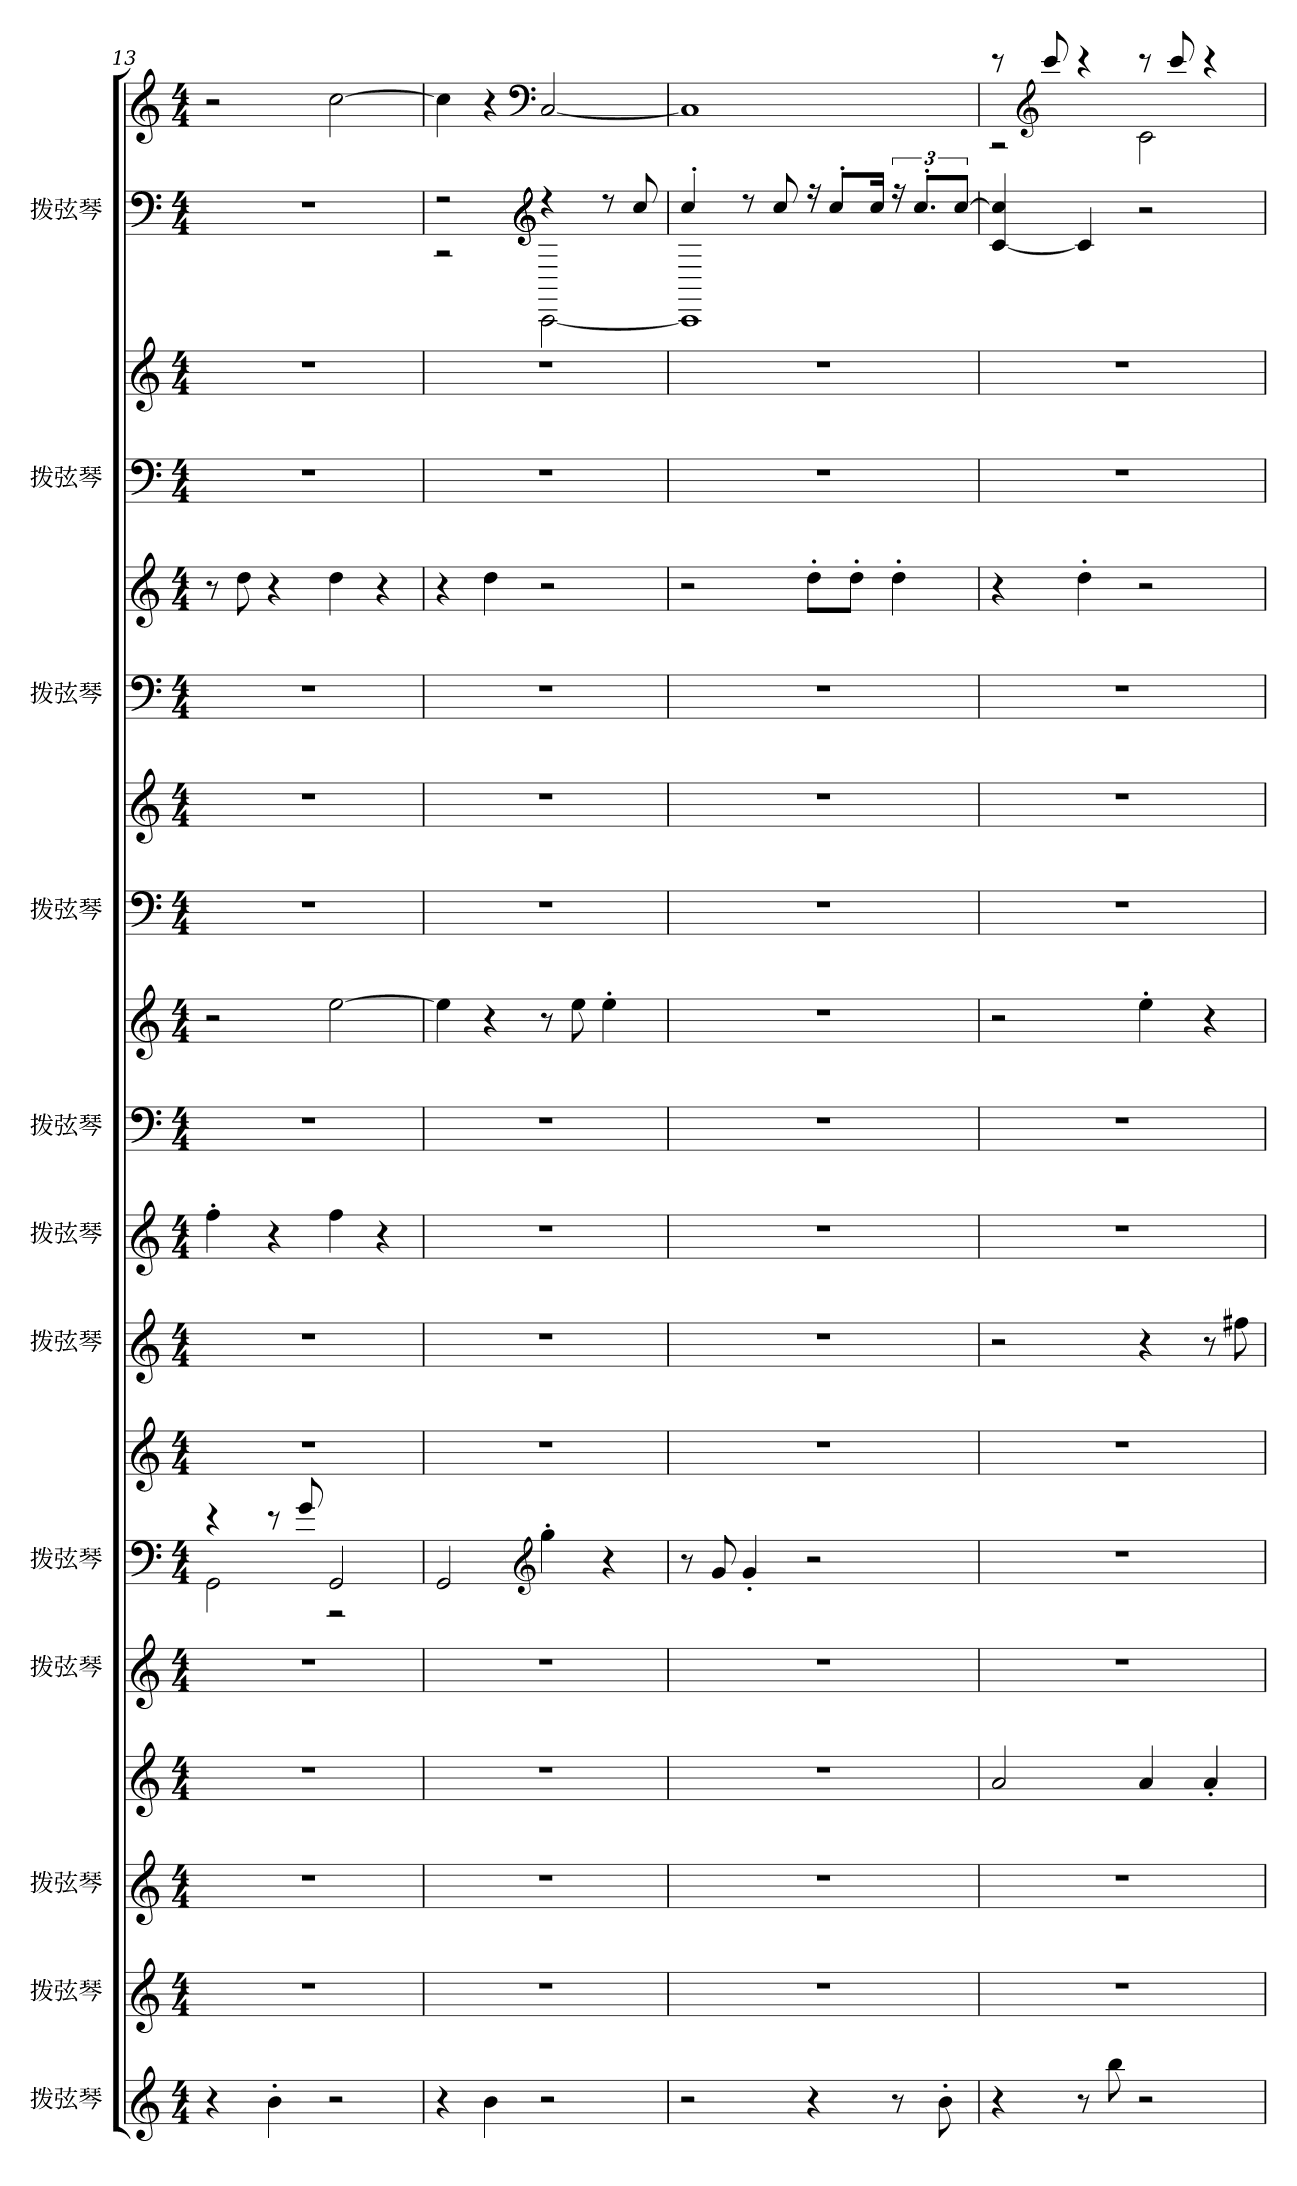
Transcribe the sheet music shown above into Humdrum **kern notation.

**kern	**kern	**kern	**kern	**kern	**kern	**kern	**kern	**kern	**kern	**kern	**kern	**kern	**kern	**kern	**kern	**kern	**kern	**kern
*part12	*part11	*part10	*part10	*part9	*part8	*part8	*part7	*part6	*part5	*part5	*part4	*part4	*part3	*part3	*part2	*part2	*part1	*part1
*staff19	*staff18	*staff17	*staff16	*staff15	*staff14	*staff13	*staff12	*staff11	*staff10	*staff9	*staff8	*staff7	*staff6	*staff5	*staff4	*staff3	*staff2	*staff1
*I"拨弦琴	*I"拨弦琴	*I"拨弦琴	*	*I"拨弦琴	*I"拨弦琴	*	*I"拨弦琴	*I"拨弦琴	*I"拨弦琴	*	*I"拨弦琴	*	*I"拨弦琴	*	*I"拨弦琴	*	*I"拨弦琴	*
*clefG2	*clefG2	*clefG2	*clefG2	*clefG2	*clefF4	*clefG2	*clefG2	*clefG2	*clefF4	*clefG2	*clefF4	*clefG2	*clefF4	*clefG2	*clefF4	*clefG2	*clefF4	*clefG2
*k[]	*k[]	*k[]	*k[]	*k[]	*k[]	*k[]	*k[]	*k[]	*k[]	*k[]	*k[]	*k[]	*k[]	*k[]	*k[]	*k[]	*k[]	*k[]
*M4/4	*M4/4	*M4/4	*M4/4	*M4/4	*M4/4	*M4/4	*M4/4	*M4/4	*M4/4	*M4/4	*M4/4	*M4/4	*M4/4	*M4/4	*M4/4	*M4/4	*M4/4	*M4/4
=13	=13	=13	=13	=13	=13	=13	=13	=13	=13	=13	=13	=13	=13	=13	=13	=13	=13	=13
*	*	*	*	*	*^	*	*	*	*	*	*	*	*	*	*	*	*	*
4r	1r	1r	1r	1r	4r	2GG\	1r	1r	4ff'\	1r	2r	1r	1r	1r	8r	1r	1r	1r	2r
.	.	.	.	.	.	.	.	.	.	.	.	.	.	.	8dd\	.	.	.	.
4b'\	.	.	.	.	8r	.	.	.	4r	.	.	.	.	.	4r	.	.	.	.
.	.	.	.	.	8g/	.	.	.	.	.	.	.	.	.	.	.	.	.	.
2r	.	.	.	.	2GG/	2r	.	.	4ff\	.	[2ee\	.	.	.	4dd\	.	.	.	[2cc\
.	.	.	.	.	.	.	.	.	4r	.	.	.	.	.	4r	.	.	.	.
*	*	*	*	*	*v	*v	*	*	*	*	*	*	*	*	*	*	*	*	*
!!LO:PB:g=z
=14	=14	=14	=14	=14	=14	=14	=14	=14	=14	=14	=14	=14	=14	=14	=14	=14	=14	=14
*	*	*	*	*	*	*	*	*	*	*	*	*	*	*	*	*	*^	*
4r	1r	1r	1r	1r	2GG/	1r	1r	1r	1r	4ee\]	1r	1r	1r	4r	1r	1r	2r	2r	4cc\]
4b\	.	.	.	.	.	.	.	.	.	4r	.	.	.	4dd\	.	.	.	.	4r
*	*	*	*	*	*clefG2	*	*	*	*	*	*	*	*	*	*	*	*clefG2	*	*clefF4
2r	.	.	.	.	4gg'\	.	.	.	.	8r	.	.	.	2r	.	.	4r	[2CC\	[2C/
.	.	.	.	.	.	.	.	.	.	8ee\	.	.	.	.	.	.	.	.	.
.	.	.	.	.	4r	.	.	.	.	4ee'\	.	.	.	.	.	.	8r	.	.
.	.	.	.	.	.	.	.	.	.	.	.	.	.	.	.	.	8cc/	.	.
=15	=15	=15	=15	=15	=15	=15	=15	=15	=15	=15	=15	=15	=15	=15	=15	=15	=15	=15	=15
2r	1r	1r	1r	1r	8r	1r	1r	1r	1r	1r	1r	1r	1r	2r	1r	1r	4cc'/	1CC]	1C]
.	.	.	.	.	8g/	.	.	.	.	.	.	.	.	.	.	.	.	.	.
.	.	.	.	.	4g'/	.	.	.	.	.	.	.	.	.	.	.	8r	.	.
.	.	.	.	.	.	.	.	.	.	.	.	.	.	.	.	.	8cc/	.	.
4r	.	.	.	.	2r	.	.	.	.	.	.	.	.	8dd'\L	.	.	16r	.	.
.	.	.	.	.	.	.	.	.	.	.	.	.	.	.	.	.	8cc'/L	.	.
.	.	.	.	.	.	.	.	.	.	.	.	.	.	8dd'\J	.	.	.	.	.
.	.	.	.	.	.	.	.	.	.	.	.	.	.	.	.	.	16cc/Jk	.	.
8r	.	.	.	.	.	.	.	.	.	.	.	.	.	4dd'\	.	.	24r	.	.
.	.	.	.	.	.	.	.	.	.	.	.	.	.	.	.	.	12.cc'/L	.	.
8b'\	.	.	.	.	.	.	.	.	.	.	.	.	.	.	.	.	.	.	.
.	.	.	.	.	.	.	.	.	.	.	.	.	.	.	.	.	[12cc/J	.	.
*	*	*	*	*	*	*	*	*	*	*	*	*	*	*	*	*	*v	*v	*
=16	=16	=16	=16	=16	=16	=16	=16	=16	=16	=16	=16	=16	=16	=16	=16	=16	=16	=16
*	*	*	*	*	*	*	*	*	*	*	*	*	*	*	*	*	*	*^
4r	1r	1r	2a/	1r	1r	1r	2r	1r	1r	2r	1r	1r	1r	4r	1r	1r	[4c/ 4cc/]	8r	2r
*	*	*	*	*	*	*	*	*	*	*	*	*	*	*	*	*	*	*clefG2	*
.	.	.	.	.	.	.	.	.	.	.	.	.	.	.	.	.	.	8ccc/	.
8r	.	.	.	.	.	.	.	.	.	.	.	.	.	4dd'\	.	.	4c/]	4r	.
8bb\	.	.	.	.	.	.	.	.	.	.	.	.	.	.	.	.	.	.	.
2r	.	.	4a/	.	.	.	4r	.	.	4ee'\	.	.	.	2r	.	.	2r	8r	2c\
.	.	.	.	.	.	.	.	.	.	.	.	.	.	.	.	.	.	8ccc/	.
.	.	.	4a'/	.	.	.	8r	.	.	4r	.	.	.	.	.	.	.	4r	.
.	.	.	.	.	.	.	8ff#X\	.	.	.	.	.	.	.	.	.	.	.	.
*	*	*	*	*	*	*	*	*	*	*	*	*	*	*	*	*	*	*v	*v
=	=	=	=	=	=	=	=	=	=	=	=	=	=	=	=	=	=	=
*-	*-	*-	*-	*-	*-	*-	*-	*-	*-	*-	*-	*-	*-	*-	*-	*-	*-	*-
